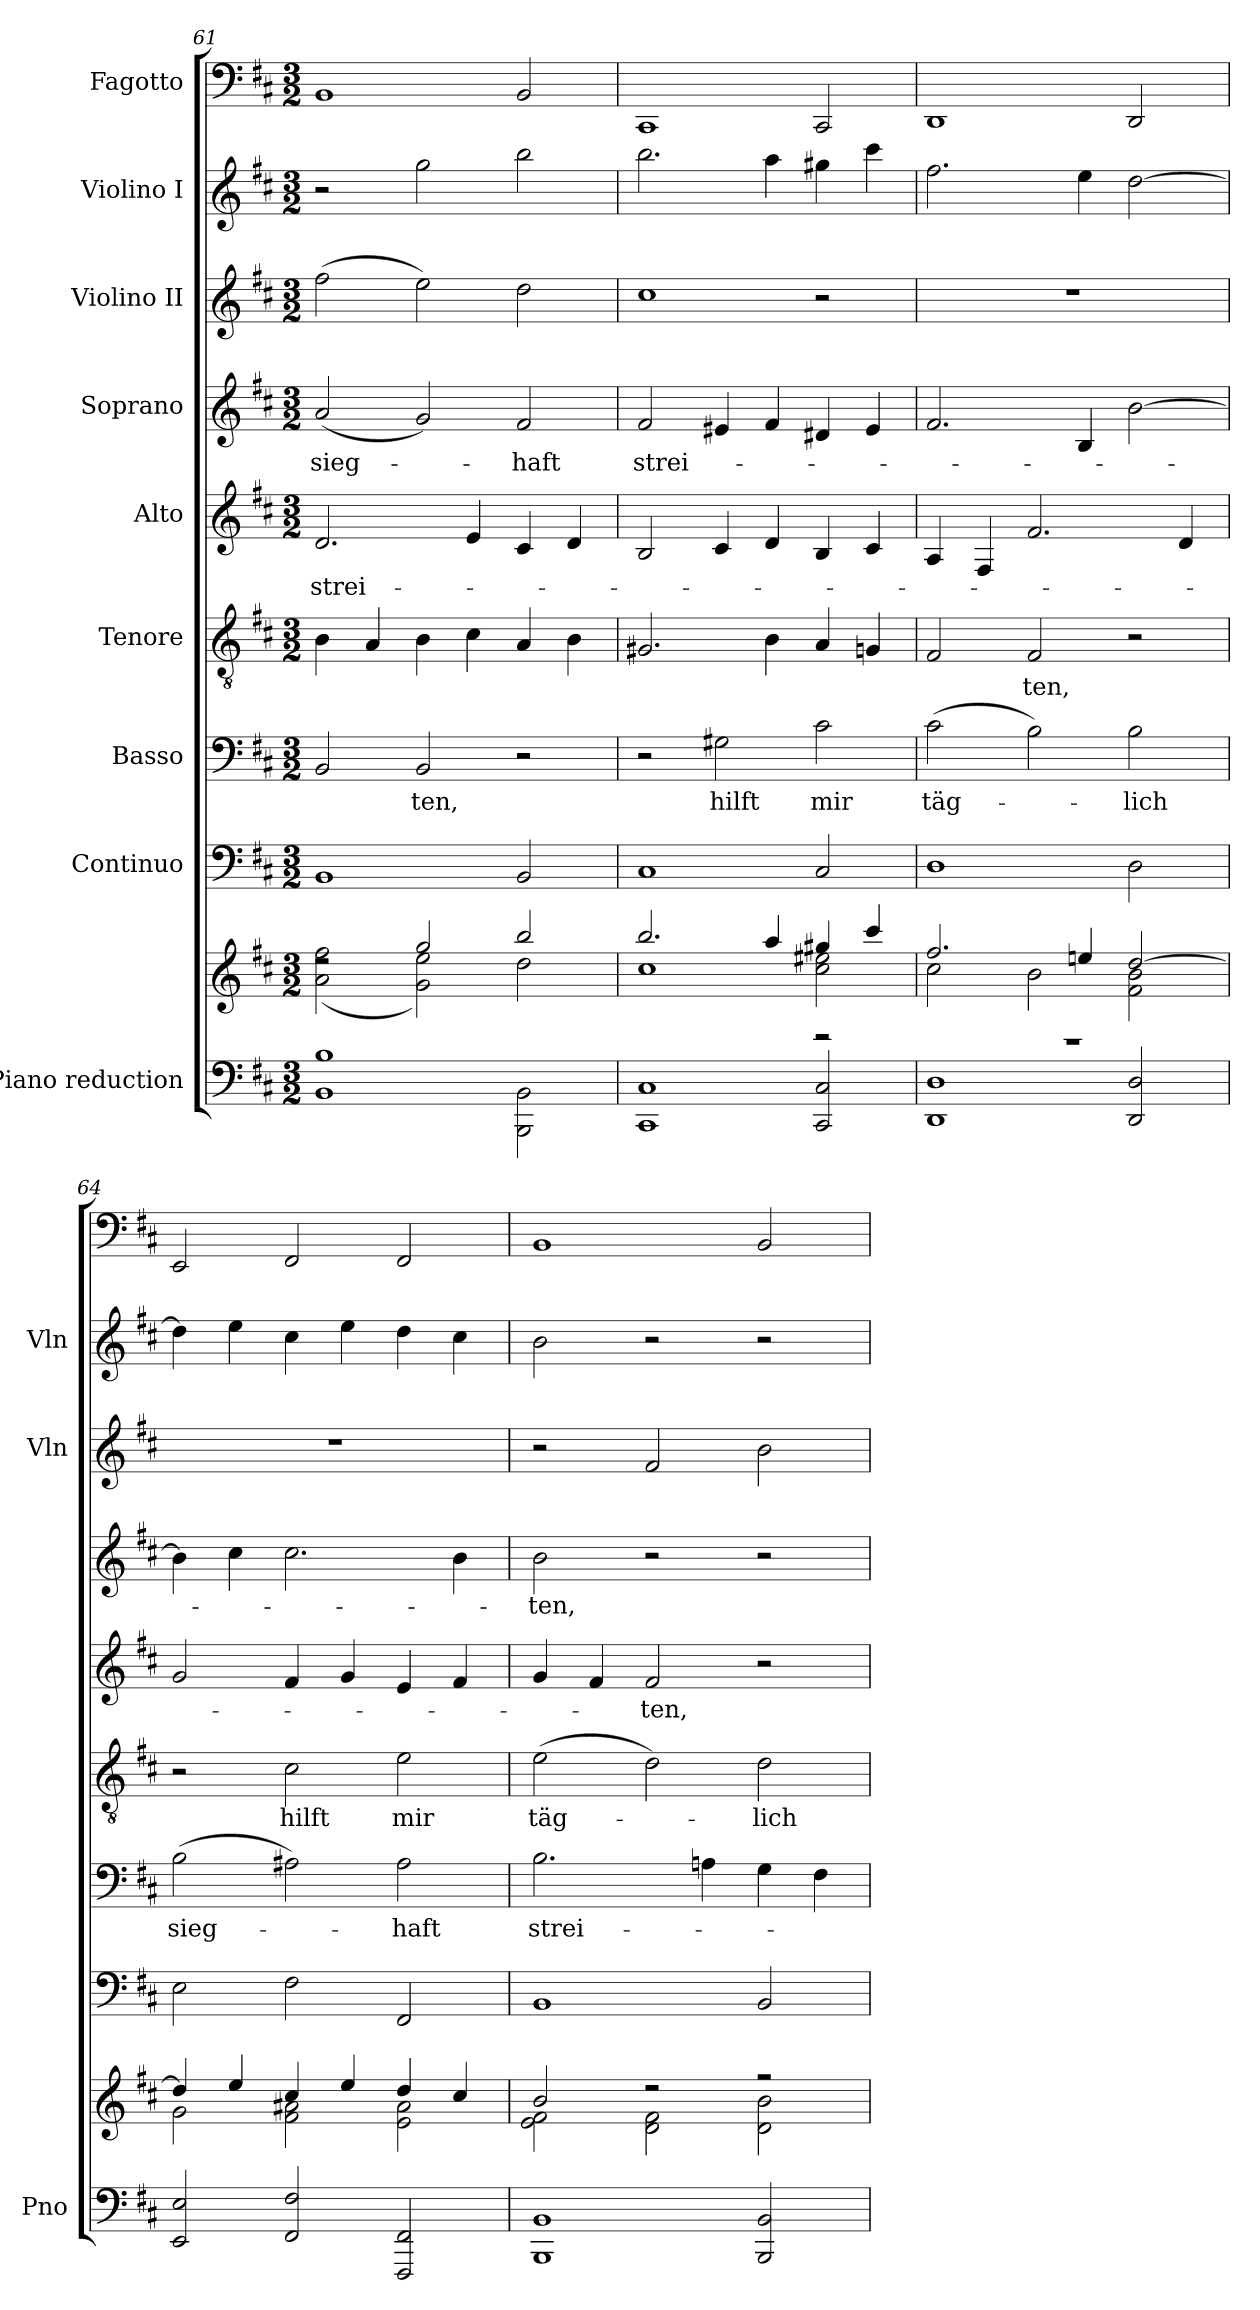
**kern	**kern	**kern	**kern	**text	**kern	**text	**kern	**text	**kern	**text	**kern	**kern	**kern
*part9	*part9	*part8	*part7	*part7	*part6	*part6	*part5	*part5	*part4	*part4	*part3	*part2	*part1
*staff10	*staff9	*staff8	*staff7	*staff7	*staff6	*staff6	*staff5	*staff5	*staff4	*staff4	*staff3	*staff2	*staff1
*I"Piano reduction	*	*I"Continuo	*I"Basso	*	*I"Tenore	*	*I"Alto	*	*I"Soprano	*	*I"Violino II	*I"Violino I	*I"Fagotto
*I'Pno	*	*	*	*	*	*	*	*	*	*	*I'Vln	*I'Vln	*
*clefF4	*clefG2	*clefF4	*clefF4	*	*clefGv2	*	*clefG2	*	*clefG2	*	*clefG2	*clefG2	*clefF4
*k[f#c#]	*k[f#c#]	*k[f#c#]	*k[f#c#]	*	*k[f#c#]	*	*k[f#c#]	*	*k[f#c#]	*	*k[f#c#]	*k[f#c#]	*k[f#c#]
*M3/2	*M3/2	*M3/2	*M3/2	*	*M3/2	*	*M3/2	*	*M3/2	*	*M3/2	*M3/2	*M3/2
=61	=61	=61	=61	=61	=61	=61	=61	=61	=61	=61	=61	=61	=61
*	*^	*	*	*	*	*	*	*	*	*	*	*	*
!	!	!	!	!	!	!	!	!	!LO:LY:b	!	!LO:LY:b	!	!	!
1BB 1B!	2rdd	(<2a!\ 2ff#\	1BB	2BB/	.	4B\	.	2.d/	strei-	(<2a/	sieg-	(>2ff#\	2r	1BB
.	.	.	.	.	.	4A/	.	.	.	.	.	.	.	.
!	!	!	!	!	!LO:LY:b	!	!	!	!	!	!	!	!	!
.	2gg/	2g!\ 2ee\)	.	2BB/	-ten,	4B\	.	.	.	2g/)	.	2ee\)	2gg\	.
.	.	.	.	.	.	4c#\	.	4e/	.	.	.	.	.	.
!	!	!	!	!	!	!	!	!	!	!	!LO:LY:b	!	!	!
2BBB\ 2BB\	2bb/	2dd\	2BB/	2r	.	4A/	.	4c#/	.	2f#/	-haft	2dd\	2bb\	2BB/
.	.	.	.	.	.	4B\	.	4d/	.	.	.	.	.	.
=62	=62	=62	=62	=62	=62	=62	=62	=62	=62	=62	=62	=62	=62	=62
*	*	*^	*	*	*	*	*	*	*	*	*	*	*	*
!	!	!	!	!	!	!	!	!	!	!	!	!LO:LY:b	!	!	!
1CC# 1C#	2.bb/	1cc#	1ryy	1C#	2r	.	2.G#X/	.	2B/	.	2f#/	strei-	1cc#	2.bb\	1CC#
!	!	!	!	!	!	!LO:LY:b	!	!	!	!	!	!	!	!	!
.	.	.	.	.	2G#X\	hilft	.	.	4c#/	.	4e#X/	.	.	.	.
.	4aa/	.	.	.	.	.	4B\	.	4d/	.	4f#/	.	.	4aa\	.
!	!	!	!	!	!	!LO:LY:b	!	!	!	!	!	!	!	!	!
2CC#/ 2C#/	4gg#X/	2cc#!\ 2ee#X!\	2rD	2C#/	2c#\	mir	4A/	.	4B/	.	4d#X/	.	2r	4gg#X\	2CC#/
.	4ccc#/	.	.	.	.	.	4Gn/	.	4c#/	.	4e#/	.	.	4ccc#\	.
=63	=63	=63	=63	=63	=63	=63	=63	=63	=63	=63	=63	=63	=63	=63	=63
!	!	!	!	!	!	!LO:LY:b	!	!	!	!	!	!	!	!	!
1DD 1D	2.ff#/	2cc#!\	1.rD	1D	(>2c#\	täg-	2F#/	.	4A/	.	2.f#/	.	1.r	2.ff#\	1DD
.	.	.	.	.	.	.	.	.	4F#/	.	.	.	.	.	.
!	!	!	!	!	!	!	!	!LO:LY:b	!	!	!	!	!	!	!
.	.	2b!\	.	.	2B\)	.	2F#/	-ten,	2.f#/	.	.	.	.	.	.
.	4een/	.	.	.	.	.	.	.	.	.	4B/	.	.	4ee\	.
!	!	!	!	!	!	!LO:LY:b	!	!	!	!	!	!	!	!	!
2DD/ 2D/	[2dd/	2f#!\ 2b!\	.	2D\	2B\	lich	2r	.	.	.	[2b\	.	.	[2dd\	2DD/
.	.	.	.	.	.	.	.	.	4d/	.	.	.	.	.	.
*	*	*v	*v	*	*	*	*	*	*	*	*	*	*	*	*
=64	=64	=64	=64	=64	=64	=64	=64	=64	=64	=64	=64	=64	=64	=64
!	!	!	!	!	!LO:LY:b	!	!	!	!	!	!	!	!	!
2EE/ 2E/	4dd/]	2g!\	2E\	(>2B\	sieg-	2r	.	2g/	.	4b\]	.	1.r	4dd\]	2EE/
.	4ee/	.	.	.	.	.	.	.	.	4cc#\	.	.	4ee\	.
!	!	!	!	!	!	!	!LO:LY:b	!	!	!	!	!	!	!
2FF#/ 2F#/	4cc#/	2f#!\ 2a#X!\	2F#\	2A#X\)	.	2c#\	hilft	4f#/	.	2.cc#\	.	.	4cc#\	2FF#/
.	4ee/	.	.	.	.	.	.	4g/	.	.	.	.	4ee\	.
!	!	!	!	!	!LO:LY:b	!	!LO:LY:b	!	!	!	!	!	!	!
2FFF#/ 2FF#/	4dd/	2e!\ 2a#!\	2FF#/	2A#\	haft	2e\	mir	4e/	.	.	.	.	4dd\	2FF#/
.	4cc#/	.	.	.	.	.	.	4f#/	.	4b\	.	.	4cc#\	.
=65	=65	=65	=65	=65	=65	=65	=65	=65	=65	=65	=65	=65	=65	=65
!	!	!	!	!	!LO:LY:b	!	!LO:LY:b	!	!	!	!LO:LY:b	!	!	!
1BBB 1BB	2b/	2e!\ 2f#!\	1BB	2.B\	strei-	(>2e\	täg-	4g/	.	2b\	-ten,	2r	2b\	1BB
.	.	.	.	.	.	.	.	4f#/	.	.	.	.	.	.
!	!	!	!	!	!	!	!	!	!LO:LY:b	!	!	!	!	!
.	2r	2d!\ 2f#\	.	.	.	2d\)	.	2f#/	-ten,	2r	.	2f#/	2r	.
.	.	.	.	4An\	.	.	.	.	.	.	.	.	.	.
!	!	!	!	!	!	!	!LO:LY:b	!	!	!	!	!	!	!
2BBB/ 2BB/	2r	2d!\ 2b\	2BB/	4G\	.	2d\	lich	2r	.	2r	.	2b\	2r	2BB/
.	.	.	.	4F#\	.	.	.	.	.	.	.	.	.	.
*	*v	*v	*	*	*	*	*	*	*	*	*	*	*	*
=	=	=	=	=	=	=	=	=	=	=	=	=	=
*-	*-	*-	*-	*-	*-	*-	*-	*-	*-	*-	*-	*-	*-
